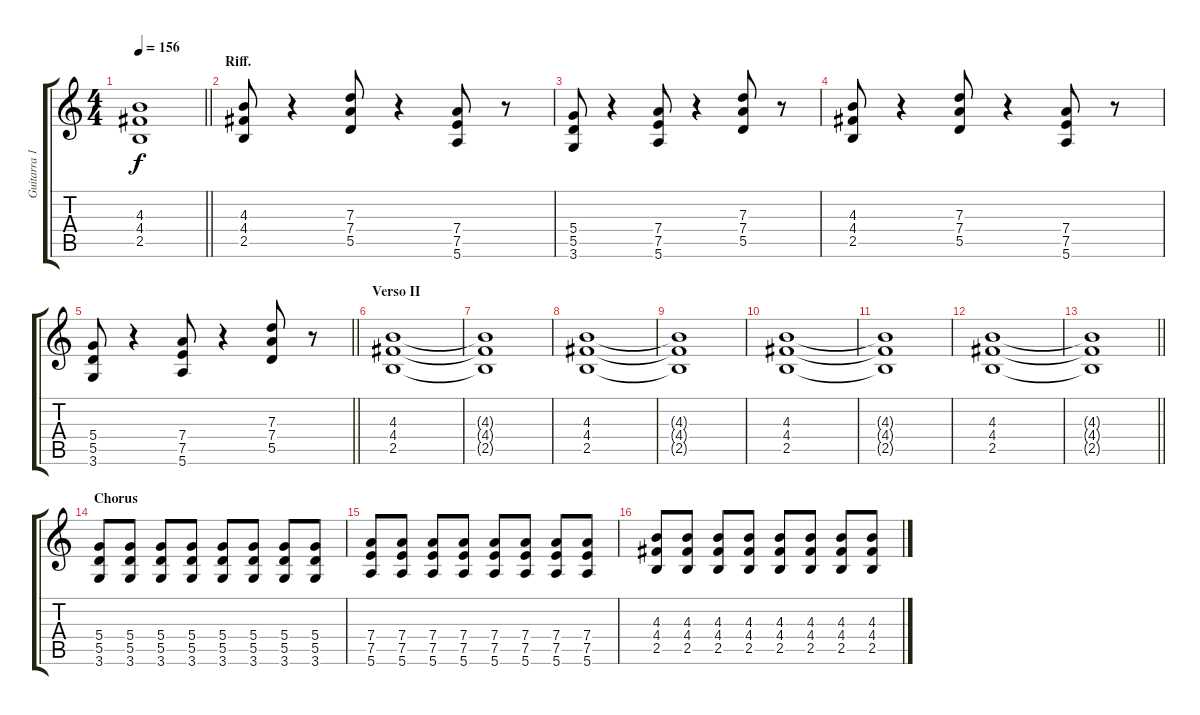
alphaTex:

\track ("Guitarra 1 - Mathias" "Guitarra 1") {instrument overdrivenguitar}
\staff {score tabs}
\tuning (E4 B3 G3 D3 A2 E2) {hide}
\ts (4 4)
\tempo 156
\clef g2
\barLineRight lightlight
\ks c
(4.3{t} 4.4{t} 2.5{t}).1{dy f} |
\section ("" "Riff.")
(4.3 4.4 2.5).8 r.4 (7.3 7.4 5.5).8 r.4 (7.4 7.5 5.6).8 r.8 |
(5.4 5.5 3.6).8 r.4 (7.4 7.5 5.6).8 r.4 (7.3 7.4 5.5).8 r.8 |
(4.3 4.4 2.5).8 r.4 (7.3 7.4 5.5).8 r.4 (7.4 7.5 5.6).8 r.8 |
\barLineRight lightlight
(5.4 5.5 3.6).8 r.4 (7.4 7.5 5.6).8 r.4 (7.3 7.4 5.5).8 r.8 |
\section ("" "Verso II")
(4.3 4.4 2.5).1 |
(4.3{t} 4.4{t} 2.5{t}).1 |
(4.3 4.4 2.5).1 |
(4.3{t} 4.4{t} 2.5{t}).1 |
(4.3 4.4 2.5).1 |
(4.3{t} 4.4{t} 2.5{t}).1 |
(4.3 4.4 2.5).1 |
\barLineRight lightlight
(4.3{t} 4.4{t} 2.5{t}).1 |
\section ("" "Chorus")
(5.4 5.5 3.6).8 (5.4 5.5 3.6).8 (5.4 5.5 3.6).8 (5.4 5.5 3.6).8 (5.4 5.5 3.6).8 (5.4 5.5 3.6).8 (5.4 5.5 3.6).8 (5.4 5.5 3.6).8 |
(7.4 7.5 5.6).8 (7.4 7.5 5.6).8 (7.4 7.5 5.6).8 (7.4 7.5 5.6).8 (7.4 7.5 5.6).8 (7.4 7.5 5.6).8 (7.4 7.5 5.6).8 (7.4 7.5 5.6).8 |
(4.3 4.4 2.5).8 (4.3 4.4 2.5).8 (4.3 4.4 2.5).8 (4.3 4.4 2.5).8 (4.3 4.4 2.5).8 (4.3 4.4 2.5).8 (4.3 4.4 2.5).8 (4.3 4.4 2.5).8
